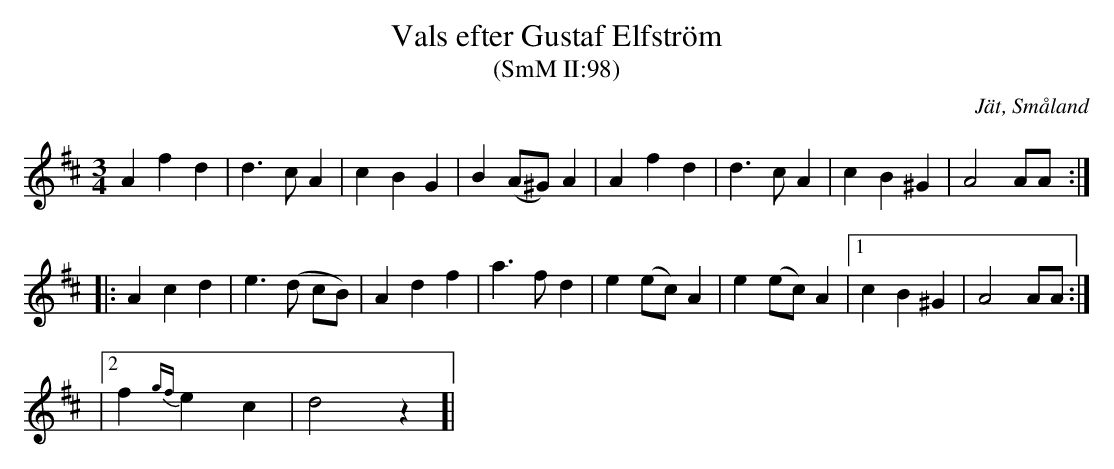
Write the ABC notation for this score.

X:1
T:Vals efter Gustaf Elfström
T:(SmM II:98)
O:Jät, Småland
M:3/4
L:1/8
K:D
A2 f2 d2|d3 c A2|c2 B2 G2|B2 (A^G) A2|A2 f2 d2|d3 c A2|c2 B2 ^G2|A4 AA:|
|:A2 c2 d2|e3 (d cB)|A2 d2 f2|a3 f d2|e2 (ec) A2|e2 (ec) A2|1c2 B2 ^G2|A4 AA:|
|2 f2 {gf}e2 c2|d4 z2]|
